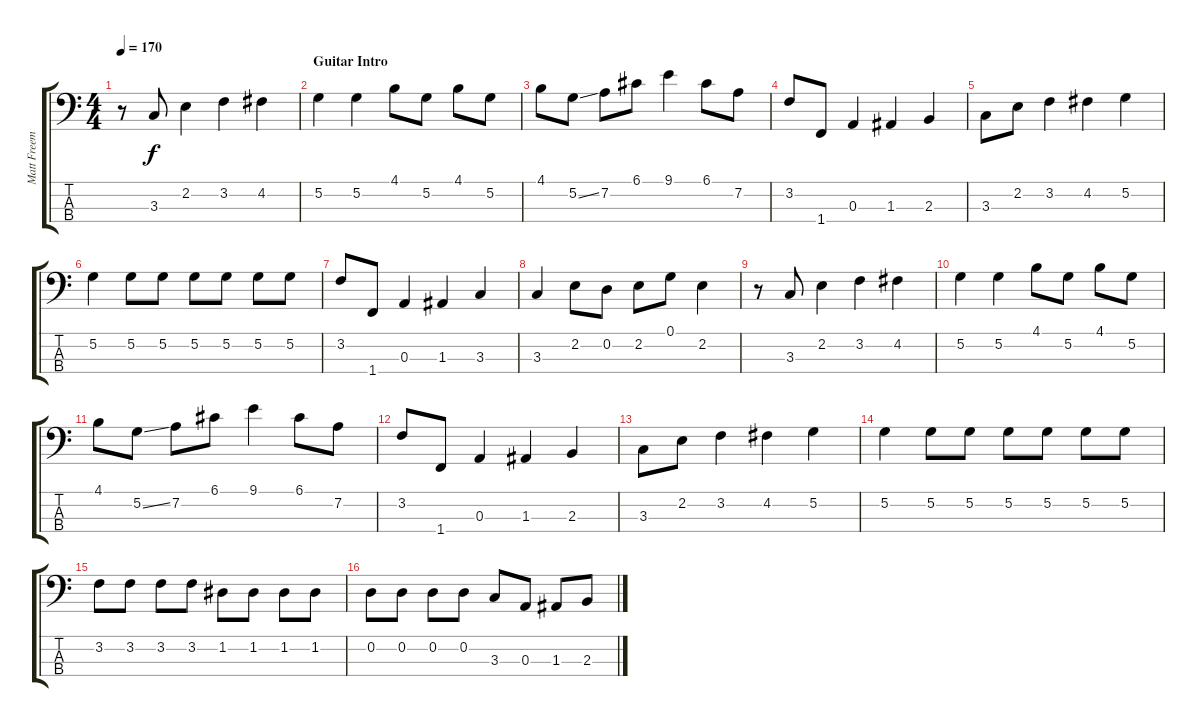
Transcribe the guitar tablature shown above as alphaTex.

\track ("Matt Freeman" "Matt Freem") {instrument electricbasspick}
\staff {score tabs}
\tuning (G2 D2 A1 E1) {hide}
\ts (4 4)
\tempo 170
\clef f4
\ks c
r.8{dy f} 3.3.8 2.2.4 3.2.4 4.2.4 |
\section ("" "Guitar Intro")
5.2.4 5.2.4 4.1.8 5.2.8 4.1.8 5.2.8 |
4.1.8 5.2{ss}.8 7.2.8 6.1.8 9.1.4 6.1.8 7.2.8 |
3.2.8 1.4.8 0.3.4 1.3.4 2.3.4 |
3.3.8 2.2.8 3.2.4 4.2.4 5.2.4 |
5.2.4 5.2.8 5.2.8 5.2.8 5.2.8 5.2.8 5.2.8 |
3.2.8 1.4.8 0.3.4 1.3.4 3.3.4 |
3.3.4 2.2.8 0.2.8 2.2.8 0.1.8 2.2.4 |
r.8 3.3.8 2.2.4 3.2.4 4.2.4 |
5.2.4 5.2.4 4.1.8 5.2.8 4.1.8 5.2.8 |
4.1.8 5.2{ss}.8 7.2.8 6.1.8 9.1.4 6.1.8 7.2.8 |
3.2.8 1.4.8 0.3.4 1.3.4 2.3.4 |
3.3.8 2.2.8 3.2.4 4.2.4 5.2.4 |
5.2.4 5.2.8 5.2.8 5.2.8 5.2.8 5.2.8 5.2.8 |
3.2.8 3.2.8 3.2.8 3.2.8 1.2.8 1.2.8 1.2.8 1.2.8 |
0.2.8 0.2.8 0.2.8 0.2.8 3.3.8 0.3.8 1.3.8 2.3.8
